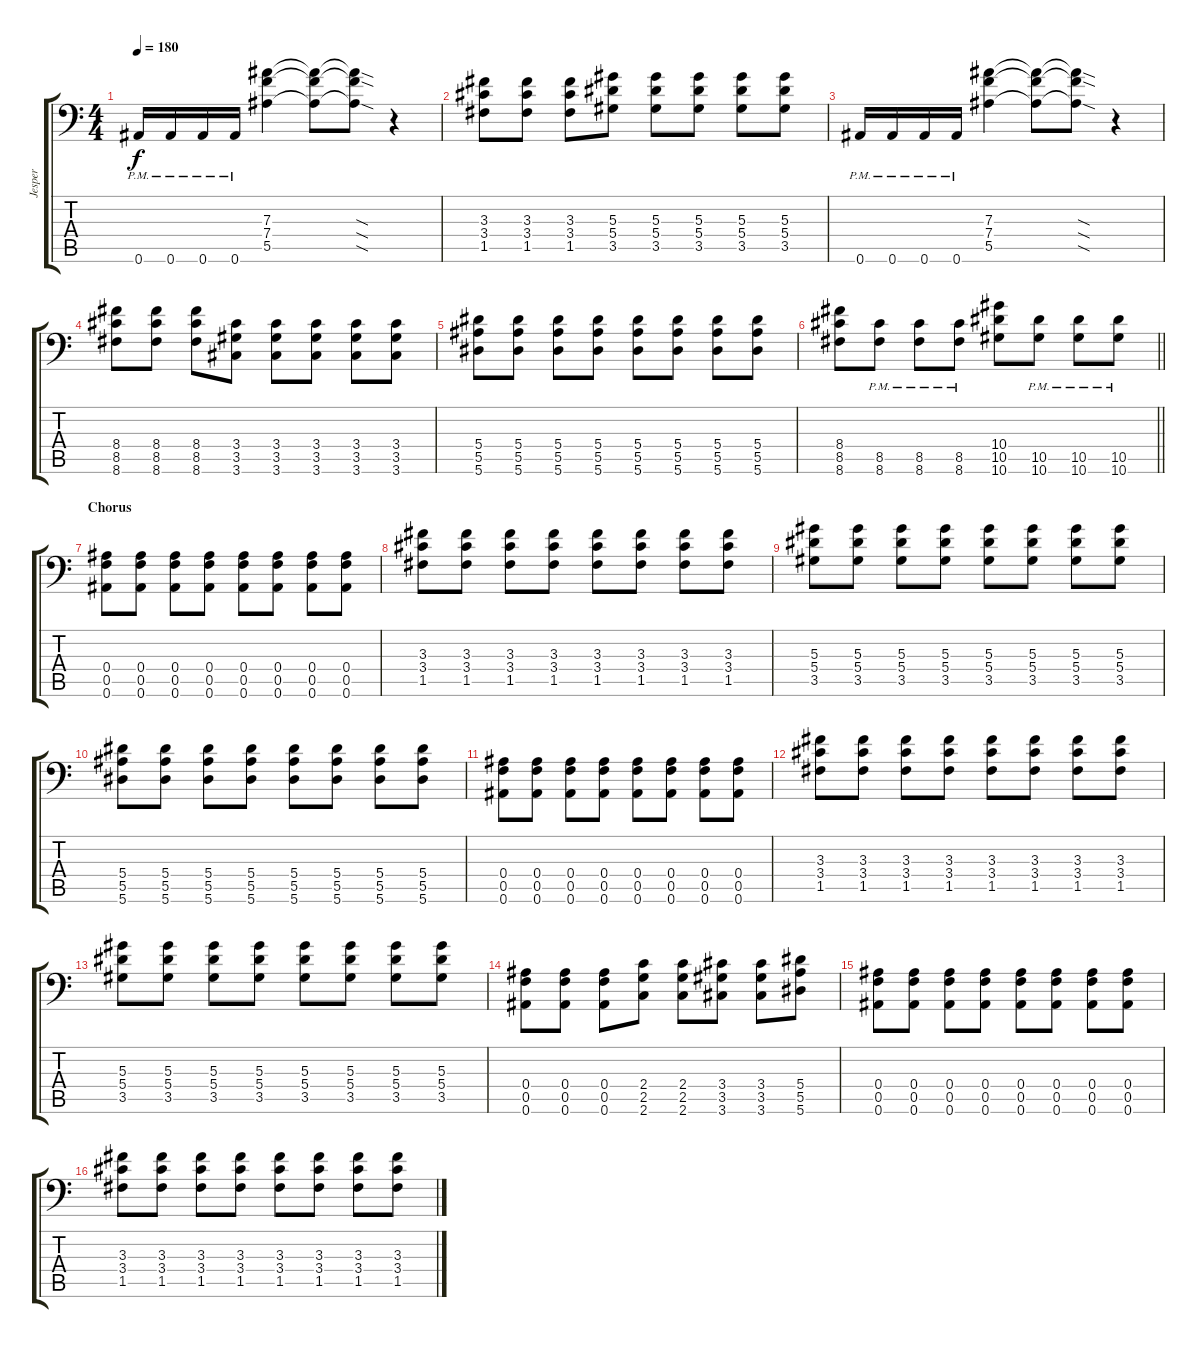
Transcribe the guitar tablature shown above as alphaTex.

\track ("Jesper" "Jesper") {instrument overdrivenguitar}
\staff {score tabs}
\tuning (C4 G3 Eb3 Bb2 F2 Bb1) {hide}
\ts (4 4)
\tempo 180
\clef f4
\ks c
0.6{pm}.16{dy f} 0.6{pm}.16 0.6{pm}.16 0.6{pm}.16 (7.3 7.4 5.5).4 (7.3{t} 7.4{t} 5.5{t}).8 (7.3{sod t} 7.4{sod t} 5.5{sod t}).8 r.4 |
(3.3 3.4 1.5).8 (3.3 3.4 1.5).8 (3.3 3.4 1.5).8 (5.3 5.4 3.5).8 (5.3 5.4 3.5).8 (5.3 5.4 3.5).8 (5.3 5.4 3.5).8 (5.3 5.4 3.5).8 |
0.6{pm}.16 0.6{pm}.16 0.6{pm}.16 0.6{pm}.16 (7.3 7.4 5.5).4 (7.3{t} 7.4{t} 5.5{t}).8 (7.3{sod t} 7.4{sod t} 5.5{sod t}).8 r.4 |
(8.4 8.5 8.6).8 (8.4 8.5 8.6).8 (8.4 8.5 8.6).8 (3.4 3.5 3.6).8 (3.4 3.5 3.6).8 (3.4 3.5 3.6).8 (3.4 3.5 3.6).8 (3.4 3.5 3.6).8 |
(5.4 5.5 5.6).8 (5.4 5.5 5.6).8 (5.4 5.5 5.6).8 (5.4 5.5 5.6).8 (5.4 5.5 5.6).8 (5.4 5.5 5.6).8 (5.4 5.5 5.6).8 (5.4 5.5 5.6).8 |
\barLineRight lightlight
(8.4 8.5 8.6).8 (8.5{pm} 8.6{pm}).8 (8.5{pm} 8.6{pm}).8 (8.5{pm} 8.6{pm}).8 (10.4 10.5 10.6).8 (10.5{pm} 10.6{pm}).8 (10.5{pm} 10.6{pm}).8 (10.5{pm} 10.6{pm}).8 |
\section ("" "Chorus")
(0.4 0.5 0.6).8 (0.4 0.5 0.6).8 (0.4 0.5 0.6).8 (0.4 0.5 0.6).8 (0.4 0.5 0.6).8 (0.4 0.5 0.6).8 (0.4 0.5 0.6).8 (0.4 0.5 0.6).8 |
(3.3 3.4 1.5).8 (3.3 3.4 1.5).8 (3.3 3.4 1.5).8 (3.3 3.4 1.5).8 (3.3 3.4 1.5).8 (3.3 3.4 1.5).8 (3.3 3.4 1.5).8 (3.3 3.4 1.5).8 |
(5.3 5.4 3.5).8 (5.3 5.4 3.5).8 (5.3 5.4 3.5).8 (5.3 5.4 3.5).8 (5.3 5.4 3.5).8 (5.3 5.4 3.5).8 (5.3 5.4 3.5).8 (5.3 5.4 3.5).8 |
(5.4 5.5 5.6).8 (5.4 5.5 5.6).8 (5.4 5.5 5.6).8 (5.4 5.5 5.6).8 (5.4 5.5 5.6).8 (5.4 5.5 5.6).8 (5.4 5.5 5.6).8 (5.4 5.5 5.6).8 |
(0.4 0.5 0.6).8 (0.4 0.5 0.6).8 (0.4 0.5 0.6).8 (0.4 0.5 0.6).8 (0.4 0.5 0.6).8 (0.4 0.5 0.6).8 (0.4 0.5 0.6).8 (0.4 0.5 0.6).8 |
(3.3 3.4 1.5).8 (3.3 3.4 1.5).8 (3.3 3.4 1.5).8 (3.3 3.4 1.5).8 (3.3 3.4 1.5).8 (3.3 3.4 1.5).8 (3.3 3.4 1.5).8 (3.3 3.4 1.5).8 |
(5.3 5.4 3.5).8 (5.3 5.4 3.5).8 (5.3 5.4 3.5).8 (5.3 5.4 3.5).8 (5.3 5.4 3.5).8 (5.3 5.4 3.5).8 (5.3 5.4 3.5).8 (5.3 5.4 3.5).8 |
(0.4 0.5 0.6).8 (0.4 0.5 0.6).8 (0.4 0.5 0.6).8 (2.4 2.5 2.6).8 (2.4 2.5 2.6).8 (3.4 3.5 3.6).8 (3.4 3.5 3.6).8 (5.4 5.5 5.6).8 |
(0.4 0.5 0.6).8 (0.4 0.5 0.6).8 (0.4 0.5 0.6).8 (0.4 0.5 0.6).8 (0.4 0.5 0.6).8 (0.4 0.5 0.6).8 (0.4 0.5 0.6).8 (0.4 0.5 0.6).8 |
(3.3 3.4 1.5).8 (3.3 3.4 1.5).8 (3.3 3.4 1.5).8 (3.3 3.4 1.5).8 (3.3 3.4 1.5).8 (3.3 3.4 1.5).8 (3.3 3.4 1.5).8 (3.3 3.4 1.5).8
